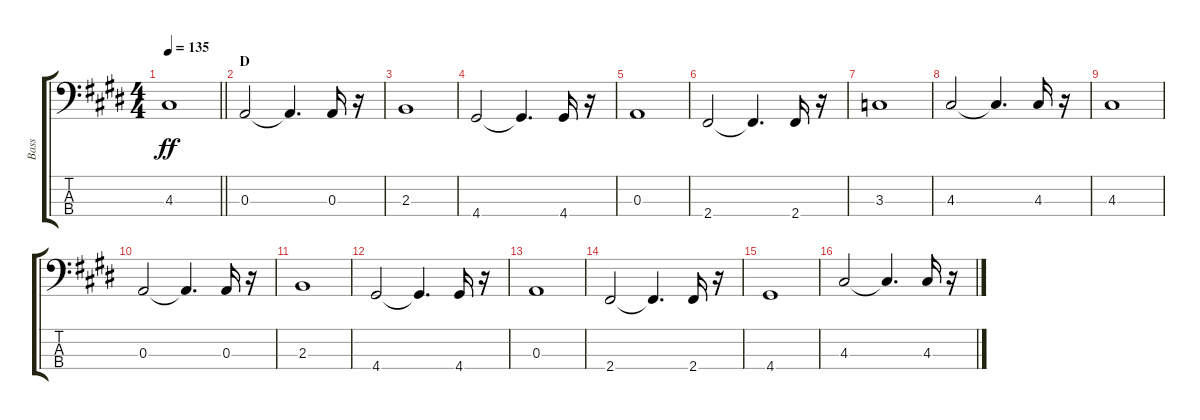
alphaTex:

\track ("Bass" "Bass") {instrument electricbassfinger}
\staff {score tabs}
\tuning (G2 D2 A1 E1) {hide}
\ts (4 4)
\tempo 135
\clef f4
\barLineRight lightlight
\ks e
4.3.1{dy ff} |
\section ("" "D")
0.3.2 0.3{t}.4{d} 0.3.16 r.16 |
2.3.1 |
4.4.2 4.4{t}.4{d} 4.4.16 r.16 |
0.3.1 |
2.4.2 2.4{t}.4{d} 2.4.16 r.16 |
3.3.1 |
4.3.2 4.3{t}.4{d} 4.3.16 r.16 |
4.3.1 |
0.3.2 0.3{t}.4{d} 0.3.16 r.16 |
2.3.1 |
4.4.2 4.4{t}.4{d} 4.4.16 r.16 |
0.3.1 |
2.4.2 2.4{t}.4{d} 2.4.16 r.16 |
4.4.1 |
4.3.2 4.3{t}.4{d} 4.3.16 r.16
